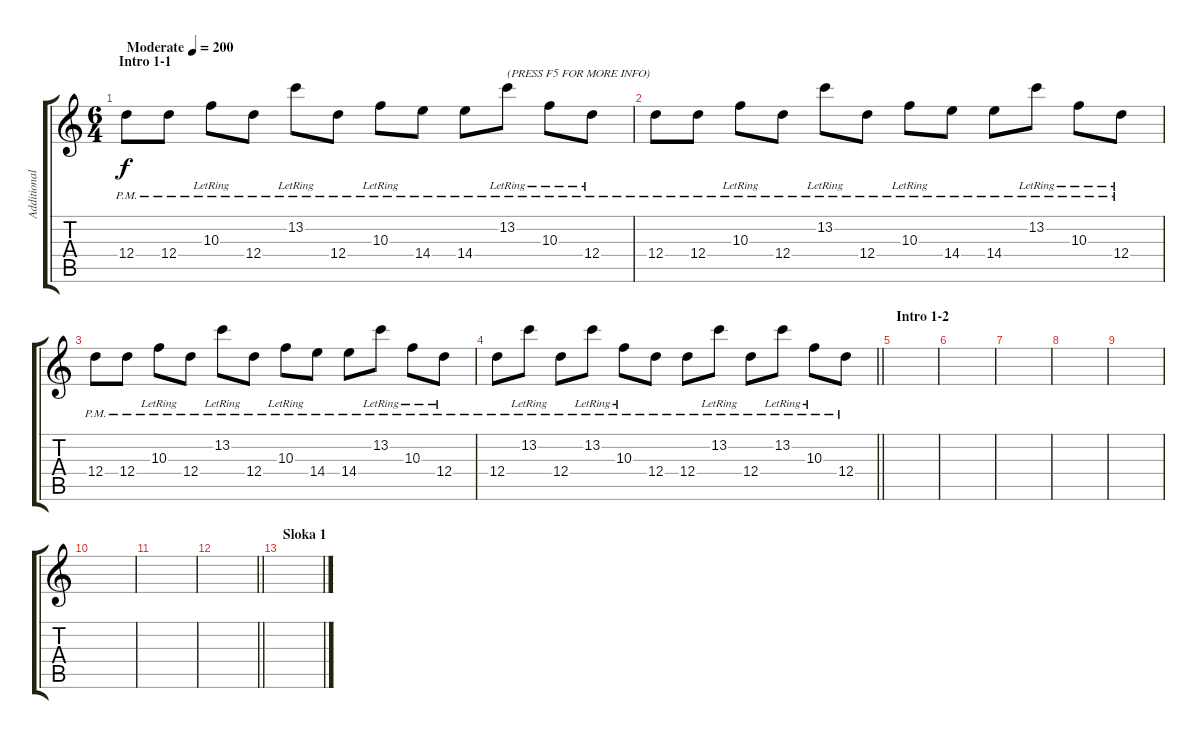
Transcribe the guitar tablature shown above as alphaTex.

\track ("Additional Guitar" "Additional") {instrument overdrivenguitar}
\staff {score tabs}
\tuning (E4 B3 G3 D3 A2 D2) {hide}
\ts (6 4)
\section ("" "Intro 1-1")
\tempo (200 "Moderate")
\clef g2
\ks c
12.4{pm}.8{dy f instrument distortionguitar} 12.4{pm}.8 10.3{pm lr}.8 12.4{pm}.8 13.2{pm lr}.8 12.4{pm}.8 10.3{pm lr}.8 14.4{pm}.8 14.4{pm}.8 13.2{pm lr}.8{txt "(PRESS F5 FOR MORE INFO)"} 10.3{pm lr}.8 12.4{pm lr}.8 |
12.4{pm}.8 12.4{pm}.8 10.3{pm lr}.8 12.4{pm}.8 13.2{pm lr}.8 12.4{pm}.8 10.3{pm lr}.8 14.4{pm}.8 14.4{pm}.8 13.2{pm lr}.8 10.3{pm lr}.8 12.4{pm lr}.8 |
12.4{pm}.8{txt ""} 12.4{pm}.8 10.3{pm lr}.8 12.4{pm}.8 13.2{pm lr}.8 12.4{pm}.8 10.3{pm lr}.8 14.4{pm}.8 14.4{pm}.8 13.2{pm lr}.8 10.3{pm lr}.8 12.4{pm lr}.8 |
\barLineRight lightlight
12.4{pm}.8 13.2{pm lr}.8 12.4{pm}.8 13.2{pm lr}.8 10.3{pm lr}.8 12.4{pm}.8 12.4{pm}.8 13.2{pm lr}.8 12.4{pm}.8 13.2{pm lr}.8 10.3{pm lr}.8 12.4{pm}.8 |
\section ("" "Intro 1-2")
|
|
|
|
|
|
|
\barLineRight lightlight
|
\section ("" "Sloka 1")
